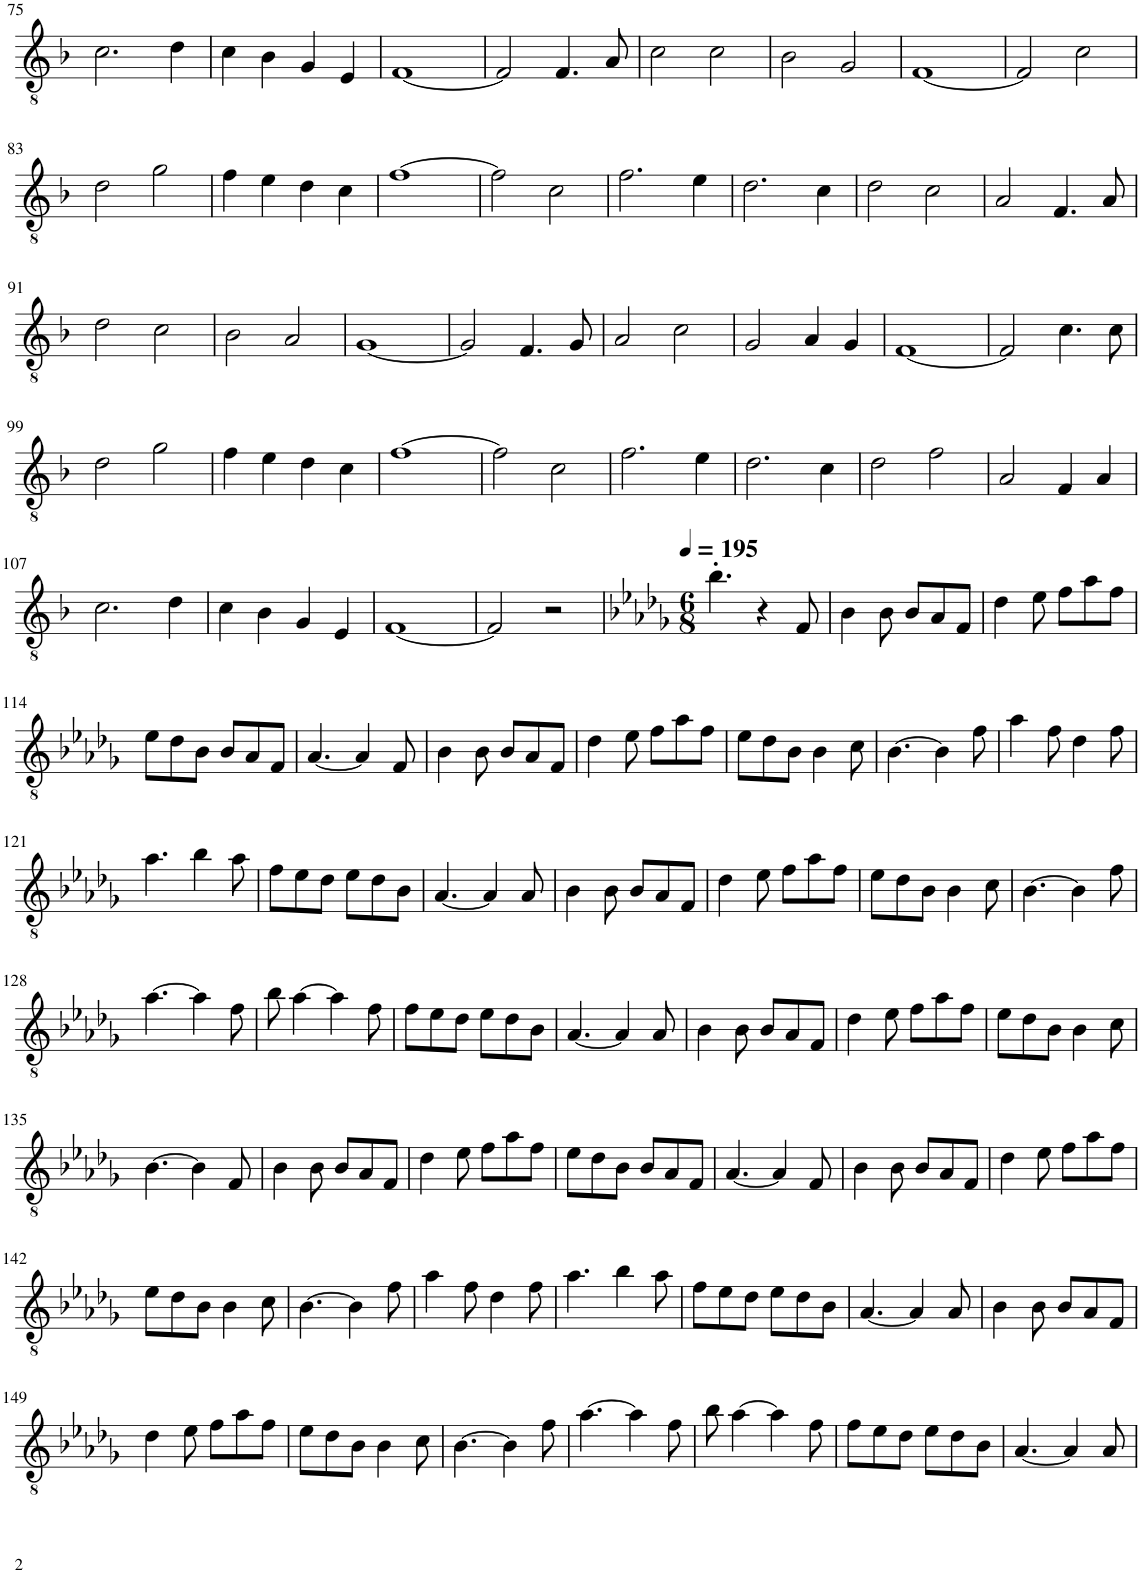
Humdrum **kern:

**kern
*part1
*staff1
*I"Tenor Saxophone, Tenor Saxophone
*I'T. Sax.
!!LO:PB:g=z
*clefGv2
*ITrd8c14
*k[b-]
*M2/2
*met(c|)
=75
2.c\
4d\
=76
4c\
4B-\
4G/
4E/
=77
[1F
=78
2F/]
4.F/
8A/
=79
2c\
2c\
=80
2B-\
2G/
=81
[1F
=82
2F/]
2c\
!!LO:LB:g=z
=83
2d\
2g\
=84
4f\
4e\
4d\
4c\
=85
[1f
=86
2f\]
2c\
=87
2.f\
4e\
=88
2.d\
4c\
=89
2d\
2c\
=90
2A/
4.F/
8A/
!!LO:LB:g=z
=91
2d\
2c\
=92
2B-\
2A/
=93
[1G
=94
2G/]
4.F/
8G/
=95
2A/
2c\
=96
2G/
4A/
4G/
=97
[1F
=98
2F/]
4.c\
8c\
!!LO:LB:g=z
=99
2d\
2g\
=100
4f\
4e\
4d\
4c\
=101
[1f
=102
2f\]
2c\
=103
2.f\
4e\
=104
2.d\
4c\
=105
2d\
2f\
=106
2A/
4F/
4A/
!!LO:LB:g=z
=107
2.c\
4d\
=108
4c\
4B-\
4G/
4E/
=109
[1F
=110
2F/]
2r
=111
*k[b-e-a-d-g-]
*M6/8
*MM195
4.b-'\
4r
8F/
=112
4B-\
8B-\
8B-/L
8A-/
8F/J
=113
4d-\
8e-\
8f\L
8a-\
8f\J
!!LO:LB:g=z
=114
8e-\L
8d-\
8B-\J
8B-/L
8A-/
8F/J
=115
[4.A-/
4A-/]
8F/
=116
4B-\
8B-\
8B-/L
8A-/
8F/J
=117
4d-\
8e-\
8f\L
8a-\
8f\J
=118
8e-\L
8d-\
8B-\J
4B-\
8c\
=119
[4.B-\
4B-\]
8f\
=120
4a-\
8f\
4d-\
8f\
!!LO:LB:g=z
=121
4.a-\
4b-\
8a-\
=122
8f\L
8e-\
8d-\J
8e-\L
8d-\
8B-\J
=123
[4.A-/
4A-/]
8A-/
=124
4B-\
8B-\
8B-/L
8A-/
8F/J
=125
4d-\
8e-\
8f\L
8a-\
8f\J
=126
8e-\L
8d-\
8B-\J
4B-\
8c\
=127
[4.B-\
4B-\]
8f\
!!LO:LB:g=z
=128
[4.a-\
4a-\]
8f\
=129
8b-\
[4a-\
4a-\]
8f\
=130
8f\L
8e-\
8d-\J
8e-\L
8d-\
8B-\J
=131
[4.A-/
4A-/]
8A-/
=132
4B-\
8B-\
8B-/L
8A-/
8F/J
=133
4d-\
8e-\
8f\L
8a-\
8f\J
=134
8e-\L
8d-\
8B-\J
4B-\
8c\
!!LO:LB:g=z
=135
[4.B-\
4B-\]
8F/
=136
4B-\
8B-\
8B-/L
8A-/
8F/J
=137
4d-\
8e-\
8f\L
8a-\
8f\J
=138
8e-\L
8d-\
8B-\J
8B-/L
8A-/
8F/J
=139
[4.A-/
4A-/]
8F/
=140
4B-\
8B-\
8B-/L
8A-/
8F/J
=141
4d-\
8e-\
8f\L
8a-\
8f\J
!!LO:LB:g=z
=142
8e-\L
8d-\
8B-\J
4B-\
8c\
=143
[4.B-\
4B-\]
8f\
=144
4a-\
8f\
4d-\
8f\
=145
4.a-\
4b-\
8a-\
=146
8f\L
8e-\
8d-\J
8e-\L
8d-\
8B-\J
=147
[4.A-/
4A-/]
8A-/
=148
4B-\
8B-\
8B-/L
8A-/
8F/J
!!LO:LB:g=z
=149
4d-\
8e-\
8f\L
8a-\
8f\J
=150
8e-\L
8d-\
8B-\J
4B-\
8c\
=151
[4.B-\
4B-\]
8f\
=152
[4.a-\
4a-\]
8f\
=153
8b-\
[4a-\
4a-\]
8f\
=154
8f\L
8e-\
8d-\J
8e-\L
8d-\
8B-\J
=155
[4.A-/
4A-/]
8A-/
=
*-
